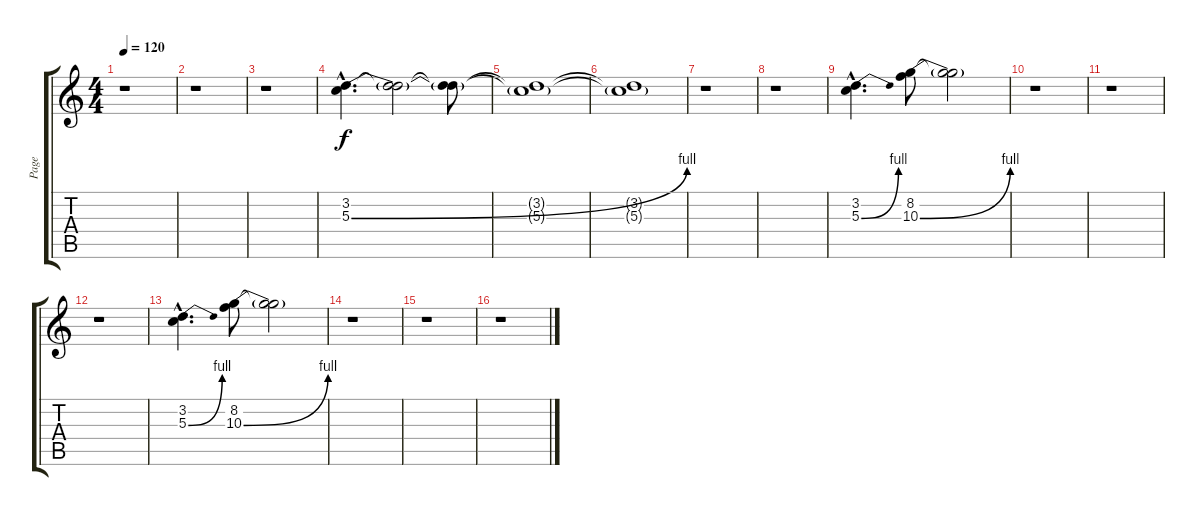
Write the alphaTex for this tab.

\track ("Page" "Page") {instrument overdrivenguitar}
\staff {score tabs}
\tuning (E4 B3 G3 D3 A2 E2) {hide}
\ts (4 4)
\tempo 120
\clef g2
\ks c
r.1{dy f} |
r.1 |
r.1 |
(3.2 5.3{be (bend 0 0 60 4) hac}).4{d} (3.2{t} 5.3{t}).2 (3.2{t} 5.3{t}).8 |
(3.2{t} 5.3{t}).1 |
(3.2{t} 5.3{t}).1 |
r.1 |
r.1 |
(3.2 5.3{be (bend 0 0 60 4) hac}).4{d} (8.2 10.3{be (bend 0 0 60 4)}).8 (8.2{t} 10.3{t}).2 |
r.1 |
r.1 |
r.1 |
(3.2 5.3{be (bend 0 0 60 4) hac}).4{d} (8.2 10.3{be (bend 0 0 60 4)}).8 (8.2{t} 10.3{t}).2 |
r.1 |
r.1 |
r.1
